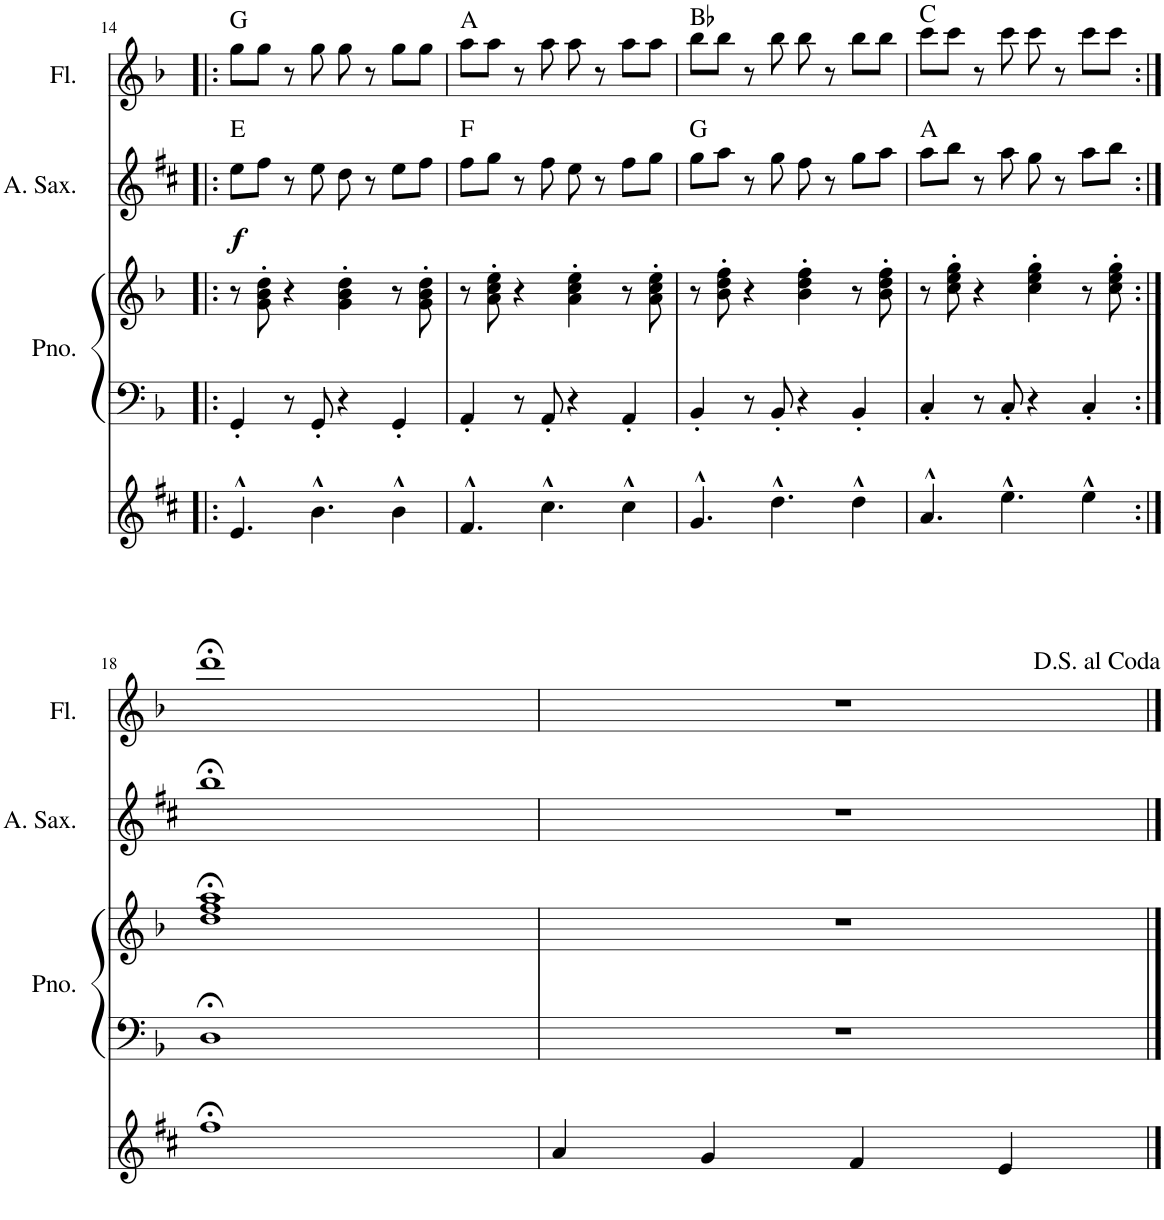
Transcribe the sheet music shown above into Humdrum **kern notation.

**kern	**kern	**kern	**kern	**dynam	**harte	**kern	**harte
*part4	*part3	*part3	*part2	*part2	*part2	*part1	*part1
*staff5	*staff4	*staff3	*staff2	*staff2	*	*staff1	*
*I"Baritone Saxophone	*I"Piano	*	*I"Alto Saxophone	*	*	*I"Flute	*
*I'Bar Sax	*I'Pno.	*	*I'A. Sax.	*	*	*I'Fl.	*
!!LO:PB:g=z
*clefG2	*clefF4	*clefG2	*clefG2	*	*	*clefG2	*
*Trd12c21	*	*	*Trd5c9	*	*	*	*
*k[f#c#]	*k[b-]	*k[b-]	*k[f#c#]	*	*	*k[b-]	*
*M4/4	*M4/4	*M4/4	*M4/4	*	*	*M4/4	*
=14!|:	=14!|:	=14!|:	=14!|:	=14!|:	=14!|:	=14!|:	=14!|:
!	!	!	!	!LO:DY:b	!	!	!
4.e^^/	4GG'/	8r	8ee\L	f	E:maj	8gg\L	G:maj
.	.	8g\' 8b-\' 8dd\'	8ff#\J	.	.	8gg\J	.
.	8r	4r	8r	.	.	8r	.
4.b^^\	8GG'/	.	8ee\	.	.	8gg\	.
.	4r	4g\' 4b-\' 4dd\'	8dd\	.	.	8gg\	.
.	.	.	8r	.	.	8r	.
4b^^\	4GG'/	8r	8ee\L	.	.	8gg\L	.
.	.	8g\' 8b-\' 8dd\'	8ff#\J	.	.	8gg\J	.
=15	=15	=15	=15	=15	=15	=15	=15
4.f#^^/	4AA'/	8r	8ff#\L	.	F:maj	8aa\L	A:maj
.	.	8a\' 8cc\' 8ee\'	8gg\J	.	.	8aa\J	.
.	8r	4r	8r	.	.	8r	.
4.cc#^^\	8AA'/	.	8ff#\	.	.	8aa\	.
.	4r	4a\' 4cc\' 4ee\'	8ee\	.	.	8aa\	.
.	.	.	8r	.	.	8r	.
4cc#^^\	4AA'/	8r	8ff#\L	.	.	8aa\L	.
.	.	8a\' 8cc\' 8ee\'	8gg\J	.	.	8aa\J	.
=16	=16	=16	=16	=16	=16	=16	=16
4.g^^/	4BB-'/	8r	8gg\L	.	G:maj	8bb-\L	Bb:maj
.	.	8b-\' 8dd\' 8ff\'	8aa\J	.	.	8bb-\J	.
.	8r	4r	8r	.	.	8r	.
4.dd^^\	8BB-'/	.	8gg\	.	.	8bb-\	.
.	4r	4b-\' 4dd\' 4ff\'	8ff#\	.	.	8bb-\	.
.	.	.	8r	.	.	8r	.
4dd^^\	4BB-'/	8r	8gg\L	.	.	8bb-\L	.
.	.	8b-\' 8dd\' 8ff\'	8aa\J	.	.	8bb-\J	.
=17	=17	=17	=17	=17	=17	=17	=17
4.a^^/	4C'/	8r	8aa\L	.	A:maj	8ccc\L	C:maj
.	.	8cc\' 8ee\' 8gg\'	8bb\J	.	.	8ccc\J	.
.	8r	4r	8r	.	.	8r	.
4.ee^^\	8C'/	.	8aa\	.	.	8ccc\	.
.	4r	4cc\' 4ee\' 4gg\'	8gg\	.	.	8ccc\	.
.	.	.	8r	.	.	8r	.
4ee^^\	4C'/	8r	8aa\L	.	.	8ccc\L	.
.	.	8cc\' 8ee\' 8gg\'	8bb\J	.	.	8ccc\J	.
!!LO:LB:g=z
=18:|!	=18:|!	=18:|!	=18:|!	=18:|!	=18:|!	=18:|!	=18:|!
1ff#;<	1D;<	1dd;< 1ff;< 1aa;<	1bb;<	.	.	1ddd;<	.
=19	=19	=19	=19	=19	=19	=19	=19
4a/	1r	1r	1r	.	.	1r	.
4g/	.	.	.	.	.	.	.
4f#/	.	.	.	.	.	.	.
4e/	.	.	.	.	.	.	.
==	==	==	==	==	==	==	==
*-	*-	*-	*-	*-	*-	*-	*-
